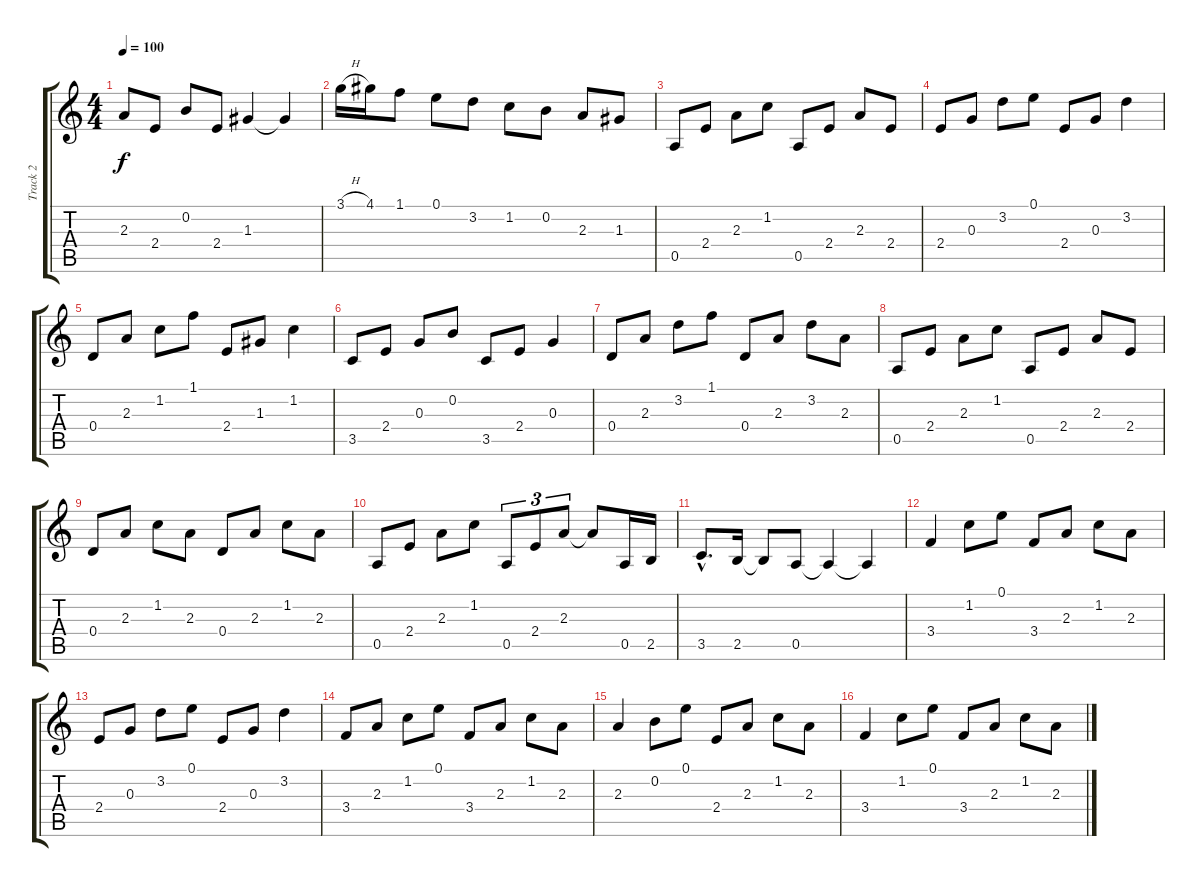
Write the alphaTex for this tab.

\track ("Track 2" "Track 2") {instrument acousticguitarnylon}
\staff {score tabs}
\tuning (E4 B3 G3 D3 A2 E2) {hide}
\ts (4 4)
\tempo 100
\clef g2
\ks c
2.3.8{dy f} 2.4.8 0.2.8 2.4.8 1.3.4 1.3{t}.4 |
3.1{h}.16 4.1.16 1.1.8 0.1.8 3.2.8 1.2.8 0.2.8 2.3.8 1.3.8 |
0.5.8 2.4.8 2.3.8 1.2.8 0.5.8 2.4.8 2.3.8 2.4.8 |
2.4.8 0.3.8 3.2.8 0.1.8 2.4.8 0.3.8 3.2.4 |
0.4.8 2.3.8 1.2.8 1.1.8 2.4.8 1.3.8 1.2.4 |
3.5.8 2.4.8 0.3.8 0.2.8 3.5.8 2.4.8 0.3.4 |
0.4.8 2.3.8 3.2.8 1.1.8 0.4.8 2.3.8 3.2.8 2.3.8 |
0.5.8 2.4.8 2.3.8 1.2.8 0.5.8 2.4.8 2.3.8 2.4.8 |
0.4.8 2.3.8 1.2.8 2.3.8 0.4.8 2.3.8 1.2.8 2.3.8 |
0.5.8 2.4.8 2.3.8 1.2.8 0.5.8{tu (3 2)} 2.4.8{tu (3 2)} 2.3.8{tu (3 2)} 2.3{t}.8 0.5.16 2.5.16 |
3.5{hac}.8{d} 2.5.16 2.5{t}.8 0.5.8 0.5{t}.4 0.5{t}.4 |
3.4.4 1.2.8 0.1.8 3.4.8 2.3.8 1.2.8 2.3.8 |
2.4.8 0.3.8 3.2.8 0.1.8 2.4.8 0.3.8 3.2.4 |
3.4.8 2.3.8 1.2.8 0.1.8 3.4.8 2.3.8 1.2.8 2.3.8 |
2.3.4 0.2.8 0.1.8 2.4.8 2.3.8 1.2.8 2.3.8 |
3.4.4 1.2.8 0.1.8 3.4.8 2.3.8 1.2.8 2.3.8
